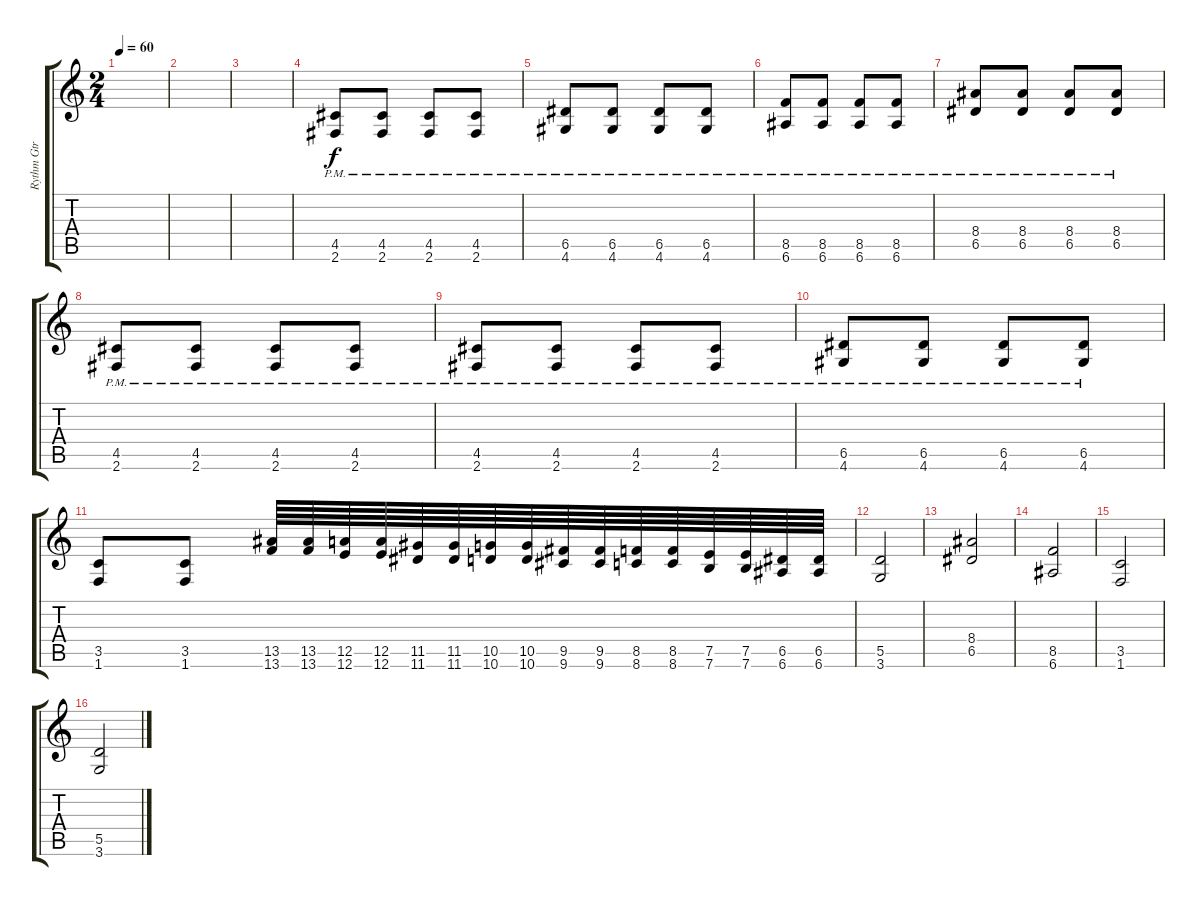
\track ("Rythm Gtr" "Rythm Gtr") {instrument distortionguitar}
\staff {score tabs}
\tuning (E4 B3 G3 D3 A2 E2) {hide}
\ts (2 4)
\tempo 60
\clef g2
\ks c
|
|
|
(4.5{pm} 2.6{pm}).8 (4.5{pm} 2.6{pm}).8 (4.5{pm} 2.6{pm}).8 (4.5{pm} 2.6{pm}).8 |
(6.5{pm} 4.6{pm}).8 (6.5{pm} 4.6{pm}).8 (6.5{pm} 4.6{pm}).8 (6.5{pm} 4.6{pm}).8 |
(8.5{pm} 6.6{pm}).8 (8.5{pm} 6.6{pm}).8 (8.5{pm} 6.6{pm}).8 (8.5{pm} 6.6{pm}).8 |
(8.4{pm} 6.5{pm}).8 (8.4{pm} 6.5{pm}).8 (8.4{pm} 6.5{pm}).8 (8.4{pm} 6.5{pm}).8 |
(4.5{pm} 2.6{pm}).8 (4.5{pm} 2.6{pm}).8 (4.5{pm} 2.6{pm}).8 (4.5{pm} 2.6{pm}).8 |
(4.5{pm} 2.6{pm}).8 (4.5{pm} 2.6{pm}).8 (4.5{pm} 2.6{pm}).8 (4.5{pm} 2.6{pm}).8 |
(6.5{pm} 4.6{pm}).8 (6.5{pm} 4.6{pm}).8 (6.5{pm} 4.6{pm}).8 (6.5{pm} 4.6{pm}).8 |
(3.5 1.6).8 (3.5 1.6).8 (13.5 13.6).64 (13.5 13.6).64 (12.5 12.6).64 (12.5 12.6).64 (11.5 11.6).64 (11.5 11.6).64 (10.5 10.6).64 (10.5 10.6).64 (9.5 9.6).64 (9.5 9.6).64 (8.5 8.6).64 (8.5 8.6).64 (7.5 7.6).64 (7.5 7.6).64 (6.5 6.6).64 (6.5 6.6).64 |
(5.5 3.6).2 |
(8.4 6.5).2 |
(8.5 6.6).2 |
(3.5 1.6).2 |
(5.5 3.6).2
